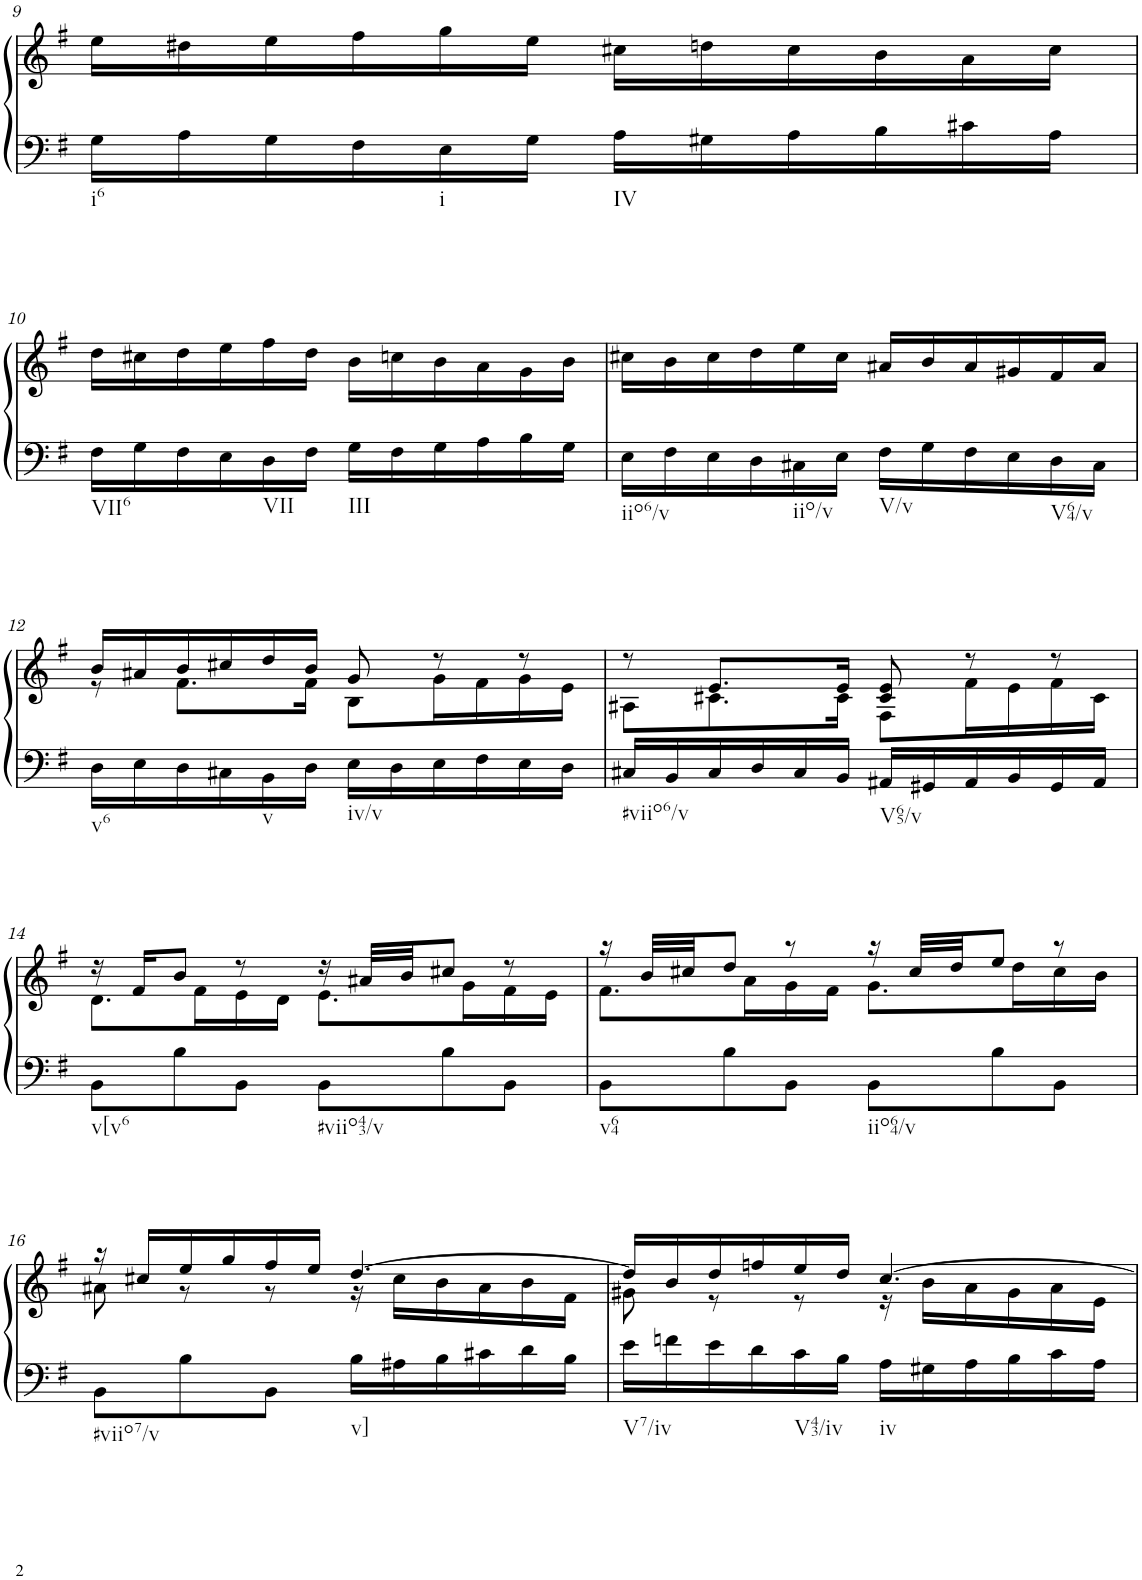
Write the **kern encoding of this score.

**kern	**kern
*part1	*part1
*staff2	*staff1
*I"unbenannt9	*
!!LO:PB:g=z
*clefF4	*clefG2
*k[f#]	*k[f#]
*M6/8	*M6/8
=9	=9
*^	*^
!LO:TX:b:t=i6	!	!	!
!LO:TX:b:t=i	!	!	!
!LO:TX:b:t=IV	!	!	!
2.ryy	16G\LL	2.ryy	16ee\LL
.	16A\	.	16dd#X\
.	16G\	.	16ee\
.	16F#\	.	16ff#\
.	16E\	.	16gg\
.	16G\JJ	.	16ee\JJ
.	16A\LL	.	16cc#X\LL
.	16G#X\	.	16ddn\
.	16A\	.	16cc#\
.	16B\	.	16b\
.	16c#X\	.	16a\
.	16A\JJ	.	16cc#\JJ
!!LO:LB:g=z	!!
=10	=10	=10	=10
!LO:TX:b:t=VII6	!	!	!
*v	*v	*	*
16F#\LL	2.ryy	16dd\LL
16G\	.	16cc#X\
16F#\	.	16dd\
16E\	.	16ee\
!LO:TX:b:t=VII	!	!
16D\	.	16ff#\
16F#\JJ	.	16dd\JJ
!LO:TX:b:t=III	!	!
16G\LL	.	16b\LL
16F#\	.	16ccn\
16G\	.	16b\
16A\	.	16a\
16B\	.	16g\
16G\JJ	.	16b\JJ
=11	=11	=11
!LO:TX:b:t=iio6/v	!	!
16E\LL	4ryy	16cc#X\LL
16F#\	.	16b\
16E\	.	16cc#\
16D\	.	16dd\
!LO:TX:b:t=iio/v	!	!
16C#X\	8ryy	16ee\
16E\JJ	.	16cc#\JJ
!LO:TX:b:t=V/v	!	!
16F#\LL	16a#X/LL	4.ryy
16G\	16b/	.
16F#\	16a#/	.
16E\	16g#X/	.
!LO:TX:b:t=V64/v	!	!
16D\	16f#/	.
16C#\JJ	16a#/JJ	.
!!LO:LB:g=z	!!
=12	=12	=12
!LO:TX:b:t=v6	!	!
16D\LL	16b/LL	8r
16E\	16a#X/	.
16D\	16b/	8.f#\L
16C#X\	16cc#X/	.
!LO:TX:b:t=v	!	!
16BB\	16dd/	.
16D\JJ	16b/JJ	16f#\Jk
!LO:TX:b:t=iv/v	!	!
16E\LL	8g/	8B\L
16D\	.	.
16E\	8r	16g\L
16F#\	.	16f#\
16E\	8r	16g\
16D\JJ	.	16e\JJ
=13	=13	=13
!LO:TX:b:t=#viio6/v	!	!
16C#X/LL	8r	8A#X\L
16BB/	.	.
16C#/	8.e/L	8.c#X\
16D/	.	.
16C#/	.	.
16BB/JJ	16e/Jk	16c#\Jk
!LO:TX:b:t=V65/v	!	!
16AA#X/LL	8c#/ 8e/	8F#\L
16GG#X/	.	.
16AA#/	8r	16f#\L
16BB/	.	16e\
16GG#/	8r	16f#\
16AA#/JJ	.	16c#\JJ
!!LO:LB:g=z	!!
=14	=14	=14
!LO:TX:b:t=v[v6	!	!
8BB\L	16r	8.d\L
.	16f#/KL	.
8B\	8b/J	.
.	.	16f#\L
8BB\J	8r	16e\
.	.	16d\JJ
!LO:TX:b:t=#viio43/v	!	!
8BB\L	16r	8.e\L
.	32a#X/LLL	.
.	32b/JJ	.
8B\	8cc#X/J	.
.	.	16g\L
8BB\J	8r	16f#\
.	.	16e\JJ
=15	=15	=15
!LO:TX:b:t=v64	!	!
8BB\L	16r	8.f#\L
.	32b/LLL	.
.	32cc#X/JJ	.
8B\	8dd/J	.
.	.	16a\L
8BB\J	8r	16g\
.	.	16f#\JJ
!LO:TX:b:t=iio64/v	!	!
8BB\L	16r	8.g\L
.	32cc#/LLL	.
.	32dd/JJ	.
8B\	8ee/J	.
.	.	16dd\L
8BB\J	8r	16cc#\
.	.	16b\JJ
!!LO:LB:g=z	!!
=16	=16	=16
!LO:TX:b:t=#viio7/v	!	!
8BB\L	16r	8a#X\
.	16cc#X/LL	.
8B\	16ee/	8r
.	16gg/	.
8BB\J	16ff#/	8r
.	16ee/JJ	.
!LO:TX:b:t=v]	!	!
16B\LL	[4.dd/	16r
16A#X\	.	16cc#\LL
16B\	.	16b\
16c#X\	.	16a#\
16d\	.	16b\
16B\JJ	.	16f#\JJ
=17	=17	=17
!LO:TX:b:t=V7/iv	!	!
16e\LL	16dd/LL]	8g#X\
16fn\	16b/	.
16e\	16dd/	8r
16d\	16ffn/	.
!LO:TX:b:t=V43/iv	!	!
16c\	16ee/	8r
16B\JJ	16dd/JJ	.
!LO:TX:b:t=iv	!	!
16A\LL	[4.cc/	16r
16G#X\	.	16b\LL
16A\	.	16a\
16B\	.	16g#\
16c\	.	16a\
16A\JJ	.	16e\JJ
*	*v	*v
=	=
*-	*-
